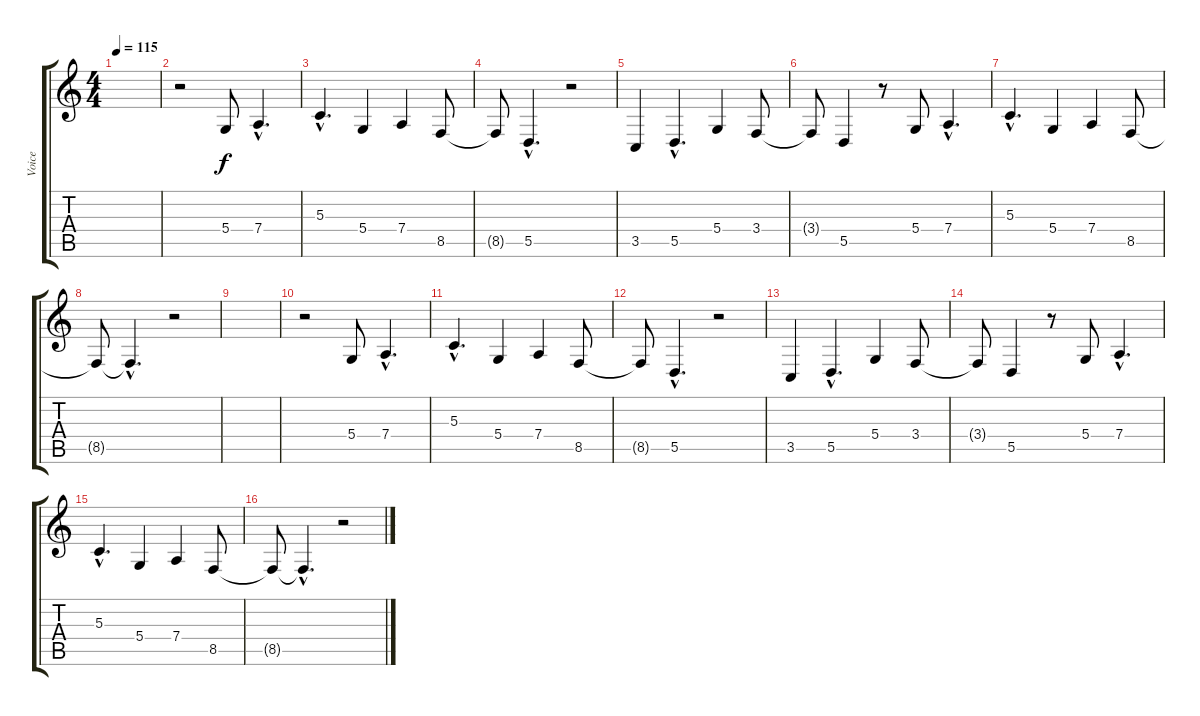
\track ("Voice" "Voice") {instrument flute}
\staff {score tabs}
\tuning (E4 B3 G3 D3 A2 E2) {hide}
\ts (4 4)
\tempo 115
\clef g2
\ks c
|
r.2 5.4.8 7.4{hac}.4{d} |
5.3{hac}.4{d} 5.4.4 7.4.4 8.5.8 |
8.5{t}.8 5.5{hac}.4{d} r.2 |
3.5.4 5.5{hac}.4{d} 5.4.4 3.4.8 |
3.4{t}.8 5.5.4 r.8 5.4.8 7.4{hac}.4{d} |
5.3{hac}.4{d} 5.4.4 7.4.4 8.5.8 |
8.5{t}.8 8.5{hac t}.4{d} r.2 |
|
r.2 5.4.8 7.4{hac}.4{d} |
5.3{hac}.4{d} 5.4.4 7.4.4 8.5.8 |
8.5{t}.8 5.5{hac}.4{d} r.2 |
3.5.4 5.5{hac}.4{d} 5.4.4 3.4.8 |
3.4{t}.8 5.5.4 r.8 5.4.8 7.4{hac}.4{d} |
5.3{hac}.4{d} 5.4.4 7.4.4 8.5.8 |
8.5{t}.8 8.5{hac t}.4{d} r.2
